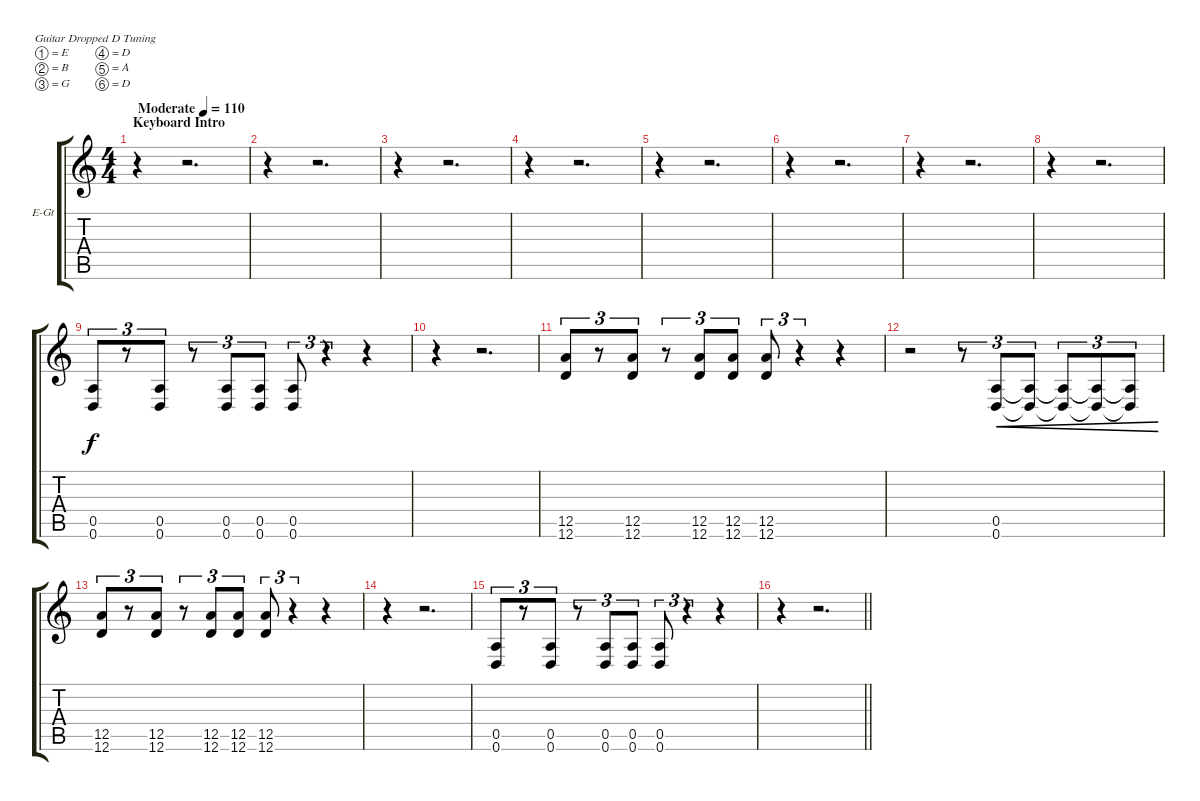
\bracketExtendMode groupsimilarinstruments
\firstSystemTrackNameOrientation horizontal
\otherSystemsTrackNameOrientation horizontal
\track ("Guitar 2" "E-Gt") {instrument distortionguitar}
\staff {score tabs}
\tuning (E4 B3 G3 D3 A2 D2)
\ts (4 4)
\beaming (8 2 2 2 2)
\section ("" "Keyboard Intro")
\tempo (110 "Moderate")
\clef g2
\ks c
r.4{dy f instrument distortionguitar} r.2{d} |
r.4 r.2{d} |
r.4 r.2{d} |
r.4 r.2{d} |
r.4 r.2{d} |
r.4 r.2{d} |
r.4 r.2{d} |
r.4 r.2{d} |
(0.5 0.6).8{tu (3 2)} r.8{tu (3 2)} (0.5 0.6).8{tu (3 2)} r.8{tu (3 2)} (0.5 0.6).8{tu (3 2)} (0.5 0.6).8{tu (3 2)} (0.5 0.6).8{tu (3 2)} r.4{tu (3 2)} r.4 |
r.4 r.2{d} |
(12.5 12.6).8{tu (3 2)} r.8{tu (3 2)} (12.5 12.6).8{tu (3 2)} r.8{tu (3 2)} (12.5 12.6).8{tu (3 2)} (12.5 12.6).8{tu (3 2)} (12.5 12.6).8{tu (3 2)} r.4{tu (3 2)} r.4 |
r.2 r.8{tu (3 2)} (0.5 0.6).8{tu (3 2) cre} (0.5{t} 0.6{t}).8{tu (3 2) cre} (0.5{t} 0.6{t}).8{tu (3 2) cre} (0.5{t} 0.6{t}).8{tu (3 2) cre} (0.5{t} 0.6{t}).8{tu (3 2) cre} |
(12.5 12.6).8{tu (3 2)} r.8{tu (3 2)} (12.5 12.6).8{tu (3 2)} r.8{tu (3 2)} (12.5 12.6).8{tu (3 2)} (12.5 12.6).8{tu (3 2)} (12.5 12.6).8{tu (3 2)} r.4{tu (3 2)} r.4 |
r.4 r.2{d} |
(0.5 0.6).8{tu (3 2)} r.8{tu (3 2)} (0.5 0.6).8{tu (3 2)} r.8{tu (3 2)} (0.5 0.6).8{tu (3 2)} (0.5 0.6).8{tu (3 2)} (0.5 0.6).8{tu (3 2)} r.4{tu (3 2)} r.4 |
\barLineRight lightlight
r.4 r.2{d}
